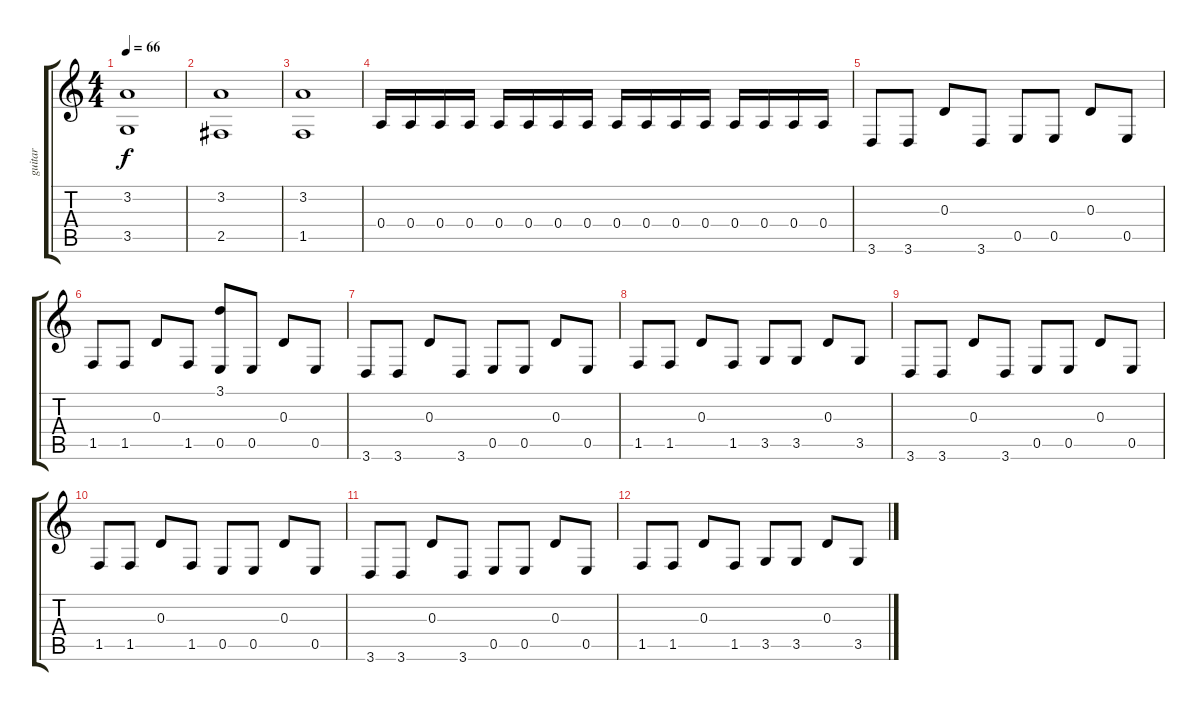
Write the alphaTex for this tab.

\track ("guitar" "guitar") {instrument distortionguitar}
\staff {score tabs}
\tuning (B3 Gb3 D3 A2 E2 B1) {hide}
\ts (4 4)
\tempo 66
\clef g2
\ks c
(3.2 3.5).1{dy f} |
(3.2 2.5).1 |
(3.2 1.5).1 |
0.4.16 0.4.16 0.4.16 0.4.16 0.4.16 0.4.16 0.4.16 0.4.16 0.4.16 0.4.16 0.4.16 0.4.16 0.4.16 0.4.16 0.4.16 0.4.16 |
3.6.8 3.6.8 0.3.8 3.6.8 0.5.8 0.5.8 0.3.8 0.5.8 |
1.5.8 1.5.8 0.3.8 1.5.8 (3.1 0.5).8 0.5.8 0.3.8 0.5.8 |
3.6.8 3.6.8 0.3.8 3.6.8 0.5.8 0.5.8 0.3.8 0.5.8 |
1.5.8 1.5.8 0.3.8 1.5.8 3.5.8 3.5.8 0.3.8 3.5.8 |
3.6.8 3.6.8 0.3.8 3.6.8 0.5.8 0.5.8 0.3.8 0.5.8 |
1.5.8 1.5.8 0.3.8 1.5.8 0.5.8 0.5.8 0.3.8 0.5.8 |
3.6.8 3.6.8 0.3.8 3.6.8 0.5.8 0.5.8 0.3.8 0.5.8 |
1.5.8 1.5.8 0.3.8 1.5.8 3.5.8 3.5.8 0.3.8 3.5.8
